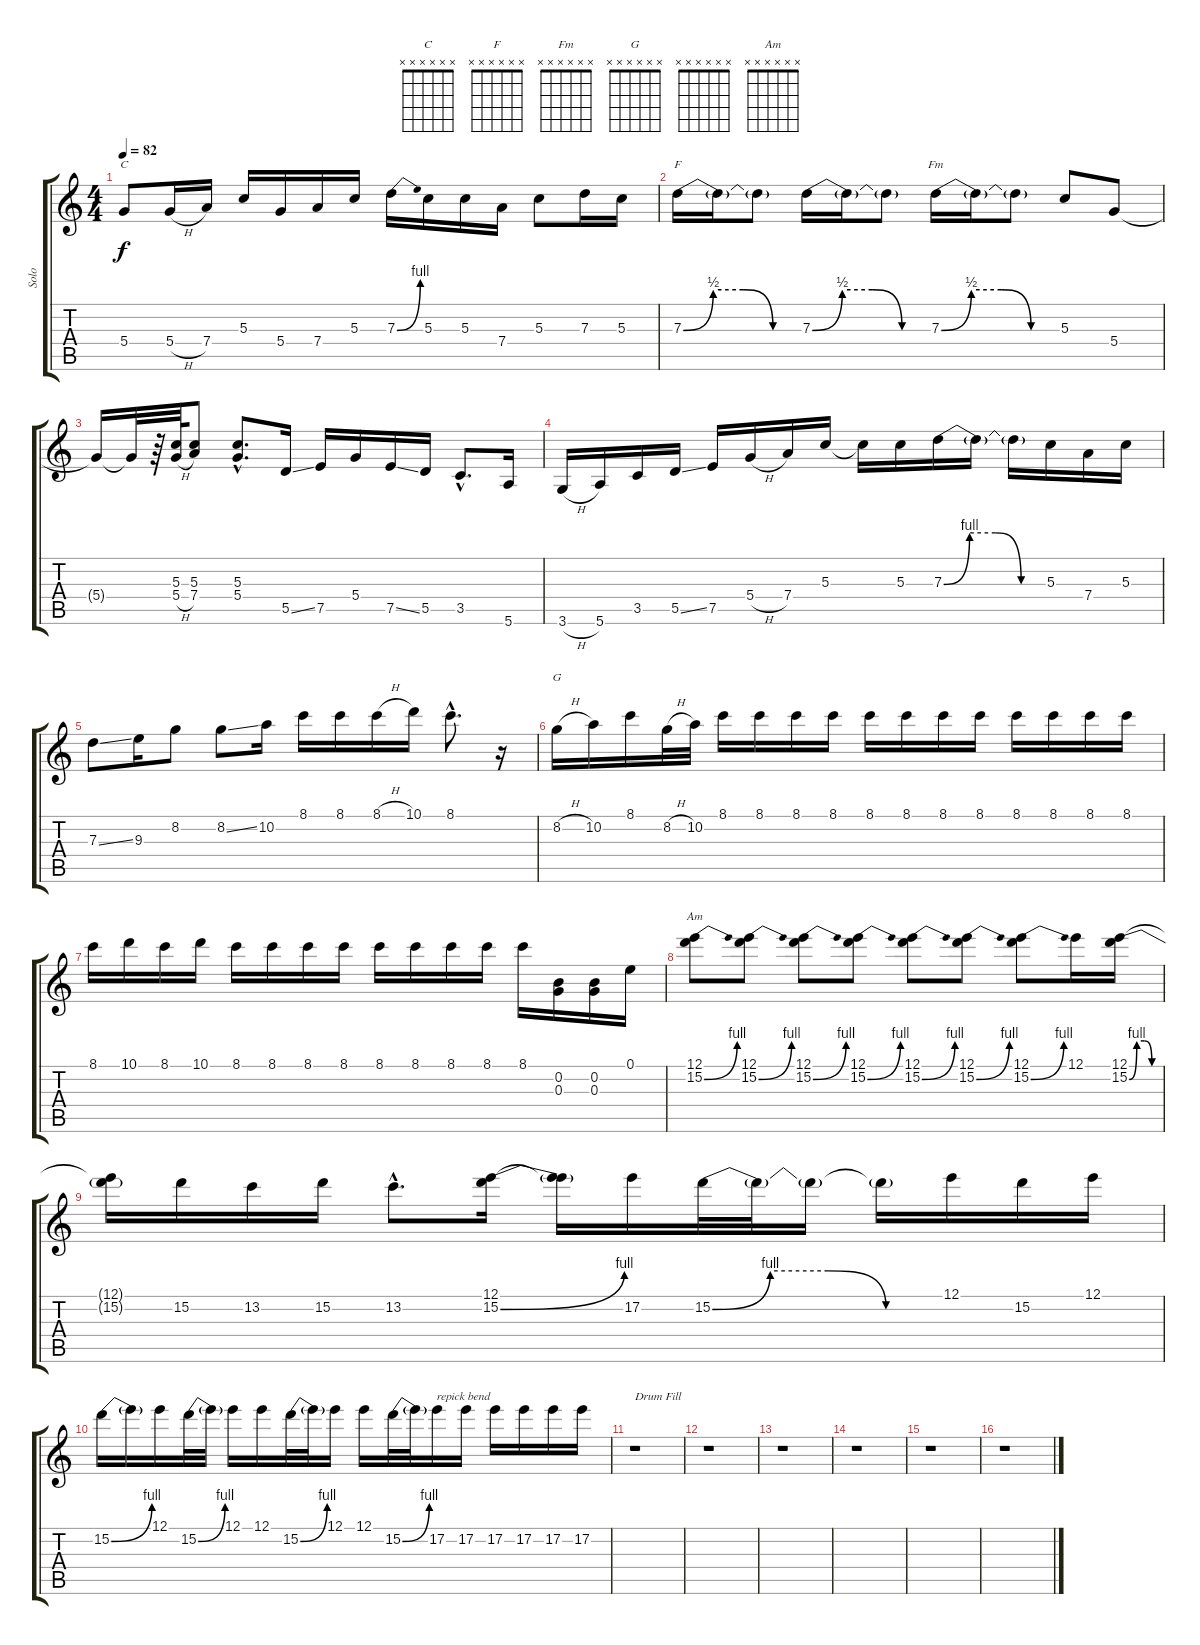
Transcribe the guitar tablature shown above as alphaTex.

\track ("Solo" "Solo") {instrument overdrivenguitar}
\staff {score tabs}
\tuning (E4 B3 G3 D3 A2 E2) {hide}
\chord ("C" x x x x x x) {firstfret 0}
\chord ("F" x x x x x x) {firstfret 0}
\chord ("Fm" x x x x x x) {firstfret 0}
\chord ("G" x x x x x x) {firstfret 0}
\chord ("" x x x x x x) {firstfret 0}
\chord ("Am" x x x x x x) {firstfret 0}
\ts (4 4)
\tempo 82
\clef g2
\ks c
5.4{t}.8{ch "C" dy f} 5.4{h}.16 7.4.16 5.3.16 5.4.16 7.4.16 5.3.16 7.3{be (bend 0 0 60 4)}.16 5.3.16 5.3.16 7.4.16 5.3.8 7.3.16 5.3.16 |
7.3{be (custom 0 0 15 2 30 2 45 0 60 0)}.16{ch "F"} 7.3{t}.16 7.3{t}.8 7.3{be (custom 0 0 15 2 30 2 45 0 60 0)}.16 7.3{t}.16 7.3{t}.8 7.3{be (custom 0 0 15 2 30 2 45 0 60 0)}.16{ch "Fm"} 7.3{t}.16 7.3{t}.8 5.3.8 5.4.8 |
5.4{t}.16 5.4{t}.32 r.64 (5.3 5.4{h}).64 (5.3 7.4).8 (5.3{hac} 5.4{hac}).8{d} 5.5{ss}.16 7.5.16 5.4.16 7.5{ss}.16 5.5.16 3.5{hac}.8{d} 5.6.16 |
3.6{h}.16 5.6.16 3.5.16 5.5{ss}.16 7.5.16 5.4{h}.16 7.4.16 5.3.16 5.3{t}.16 5.3.16 7.3{be (custom 0 0 15 4 30 4 45 0 60 0)}.16 7.3{t}.16 7.3{t}.16 5.3.16 7.4.16 5.3.16 |
7.3{ss}.8 9.3.16 8.2.8 8.2{ss}.8 10.2.16 8.1.16 8.1.16 8.1{h}.16 10.1.16 8.1{hac}.8{d} r.16 |
8.2{h}.16{ch "G"} 10.2.16 8.1.16 8.2{h}.32 10.2.32 8.1.16 8.1.16 8.1.16 8.1.16 8.1.16 8.1.16 8.1.16 8.1.16 8.1.16 8.1.16 8.1.16 8.1.16 |
8.1.16{ch ""} 10.1.16 8.1.16 10.1.16 8.1.16 8.1.16 8.1.16 8.1.16 8.1.16 8.1.16 8.1.16 8.1.16 8.1.16 (0.2 0.3).16 (0.2 0.3).16 0.1.16 |
(12.1 15.2{be (bend 0 0 60 4)}).8{ch "Am"} (12.1 15.2{be (bend 0 0 60 4)}).8 (12.1 15.2{be (bend 0 0 60 4)}).8 (12.1 15.2{be (bend 0 0 60 4)}).8 (12.1 15.2{be (bend 0 0 60 4)}).8 (12.1 15.2{be (bend 0 0 60 4)}).8 (12.1 15.2{be (bend 0 0 60 4)}).8 12.1.16 (12.1 15.2{be (custom 0 0 15 4 30 4 45 0 60 0)}).16 |
(12.1{t} 15.2{t}).16 15.2.16 13.2.16 15.2.16 13.2{hac}.8{d} (12.1 15.2{be (bend 0 0 60 4)}).16 (12.1{t} 15.2{t}).16 17.2.16 15.2{be (custom 0 0 15 4 30 4 45 0 60 0)}.32 15.2{t}.32 15.2{t}.16 15.2{t}.16 12.1.16 15.2.16 12.1.16 |
15.2{be (bend 0 0 60 4)}.16 15.2{t}.16 12.1.16 15.2{be (bend 0 0 60 4)}.32 15.2{t}.32 12.1.16 12.1.16 15.2{be (bend 0 0 60 4)}.32 15.2{t}.32 12.1.16 12.1.16 15.2{be (bend 0 0 60 4)}.32 15.2{t}.32 17.2.16{txt "repick bend"} 17.2.16 17.2.16 17.2.16 17.2.16 17.2.16 |
r.1{txt "Drum Fill"} |
r.1 |
r.1 |
r.1 |
r.1 |
r.1
